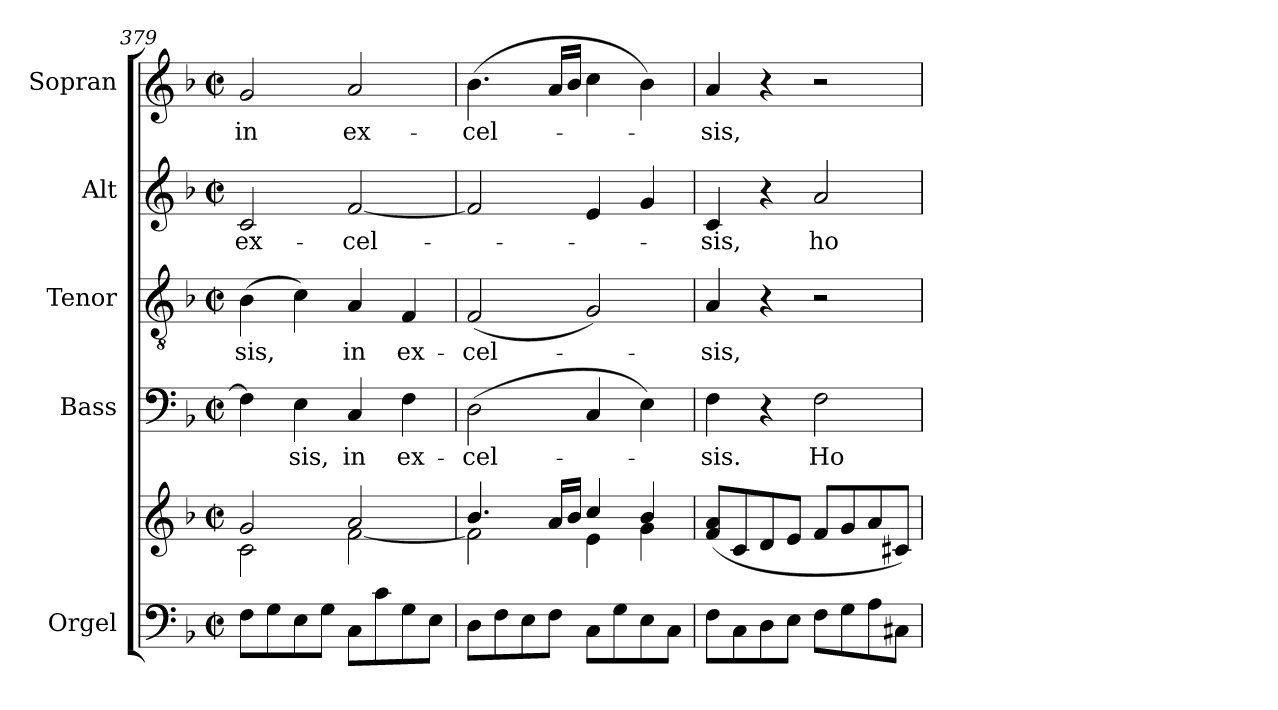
**kern	**kern	**kern	**text	**kern	**text	**kern	**text	**kern	**text
*part5	*part5	*part4	*part4	*part3	*part3	*part2	*part2	*part1	*part1
*staff6	*staff5	*staff4	*staff4	*staff3	*staff3	*staff2	*staff2	*staff1	*staff1
*I"Orgel	*	*I"Bass	*	*I"Tenor	*	*I"Alt	*	*I"Sopran	*
*I'Org.	*	*I'B.	*	*I'T.	*	*I'A.	*	*I'S.	*
!!LO:LB:g=z
*clefF4	*clefG2	*clefF4	*	*clefGv2	*	*clefG2	*	*clefG2	*
*k[b-]	*k[b-]	*k[b-]	*	*k[b-]	*	*k[b-]	*	*k[b-]	*
*F:	*F:	*F:	*	*F:	*	*F:	*	*F:	*
*M2/2	*M2/2	*M2/2	*	*M2/2	*	*M2/2	*	*M2/2	*
*met(c|)	*met(c|)	*met(c|)	*	*met(c|)	*	*met(c|)	*	*met(c|)	*
=379	=379	=379	=379	=379	=379	=379	=379	=379	=379
*	*^	*	*	*	*	*	*	*	*
!	!	!	!	!	!	!LO:LY:b	!	!LO:LY:b	!	!LO:LY:b
8F\L	2g/	2c\	4F\]	.	(>4B-\	-sis,	2c/	ex-	2g/	in
8G\	.	.	.	.	.	.	.	.	.	.
!	!	!	!	!LO:LY:b	!	!	!	!	!	!
8E\	.	.	4E\	-sis,	4c\)	.	.	.	.	.
8G\J	.	.	.	.	.	.	.	.	.	.
!	!	!	!	!LO:LY:b	!	!LO:LY:b	!	!LO:LY:b	!	!LO:LY:b
8C\L	2a/	[<2f\	4C/	in	4A/	in	[2f/	-cel-	2a/	ex-
8c\	.	.	.	.	.	.	.	.	.	.
!	!	!	!	!LO:LY:b	!	!LO:LY:b	!	!	!	!
8G\	.	.	4F\	ex-	4F/	ex-	.	.	.	.
8E\J	.	.	.	.	.	.	.	.	.	.
=380	=380	=380	=380	=380	=380	=380	=380	=380	=380	=380
!	!	!	!	!LO:LY:b	!	!LO:LY:b	!	!	!	!LO:LY:b
8D\L	4.b-/	2f\]	(>2D\	-cel-	(<2F/	-cel-	2f/]	.	(>4.b-\	-cel-
8F\	.	.	.	.	.	.	.	.	.	.
8E\	.	.	.	.	.	.	.	.	.	.
8F\J	16a/LL	.	.	.	.	.	.	.	16a/LL	.
.	16b-/JJ	.	.	.	.	.	.	.	16b-/JJ	.
8C\L	4cc/	4e\	4C/	.	2G/)	.	4e/	.	4cc\	.
8G\	.	.	.	.	.	.	.	.	.	.
8E\	4b-/	4g\	4E\)	.	.	.	4g/	.	4b-\)	.
8C\J	.	.	.	.	.	.	.	.	.	.
*	*v	*v	*	*	*	*	*	*	*	*
=381	=381	=381	=381	=381	=381	=381	=381	=381	=381
!	!	!	!LO:LY:b	!	!LO:LY:b	!	!LO:LY:b	!	!LO:LY:b
8F\L	(<8f/ 8a/L	4F\	-sis.	4A/	-sis,	4c/	-sis,	4a/	-sis,
8C\	8c/	.	.	.	.	.	.	.	.
8D\	8d/	4r	.	4r	.	4r	.	4r	.
8E\J	8e/J	.	.	.	.	.	.	.	.
!	!	!	!LO:LY:b	!	!	!	!LO:LY:b	!	!
8F\L	8f/L	2F\	Ho-	2r	.	2a/	ho-	2r	.
8G\	8g/	.	.	.	.	.	.	.	.
8A\	8a/	.	.	.	.	.	.	.	.
8C#X\J	8c#X/J)	.	.	.	.	.	.	.	.
=	=	=	=	=	=	=	=	=	=
*-	*-	*-	*-	*-	*-	*-	*-	*-	*-
